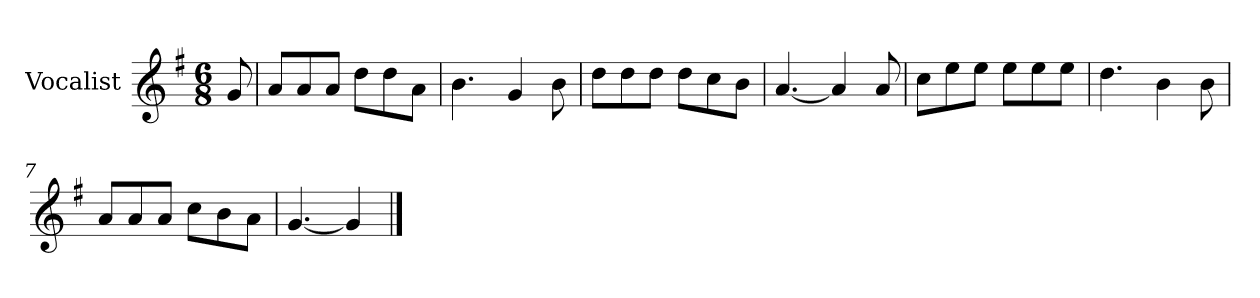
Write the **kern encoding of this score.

**kern
*part1
*staff1
*I"Vocalist
*k[f#]
*G:
*M6/8
=
8g
=1
8aL
8a
8aJ
8ddL
8dd
8aJ
=2
4.b
4g
8b
=3
8ddL
8dd
8ddJ
8ddL
8cc
8bJ
=4
[4.a
4a]
8a
=5
8ccL
8ee
8eeJ
8eeL
8ee
8eeJ
=6
4.dd
4b
8b
=7
8aL
8a
8aJ
8ccL
8b
8aJ
=8
[4.g
4g]
==
*-
